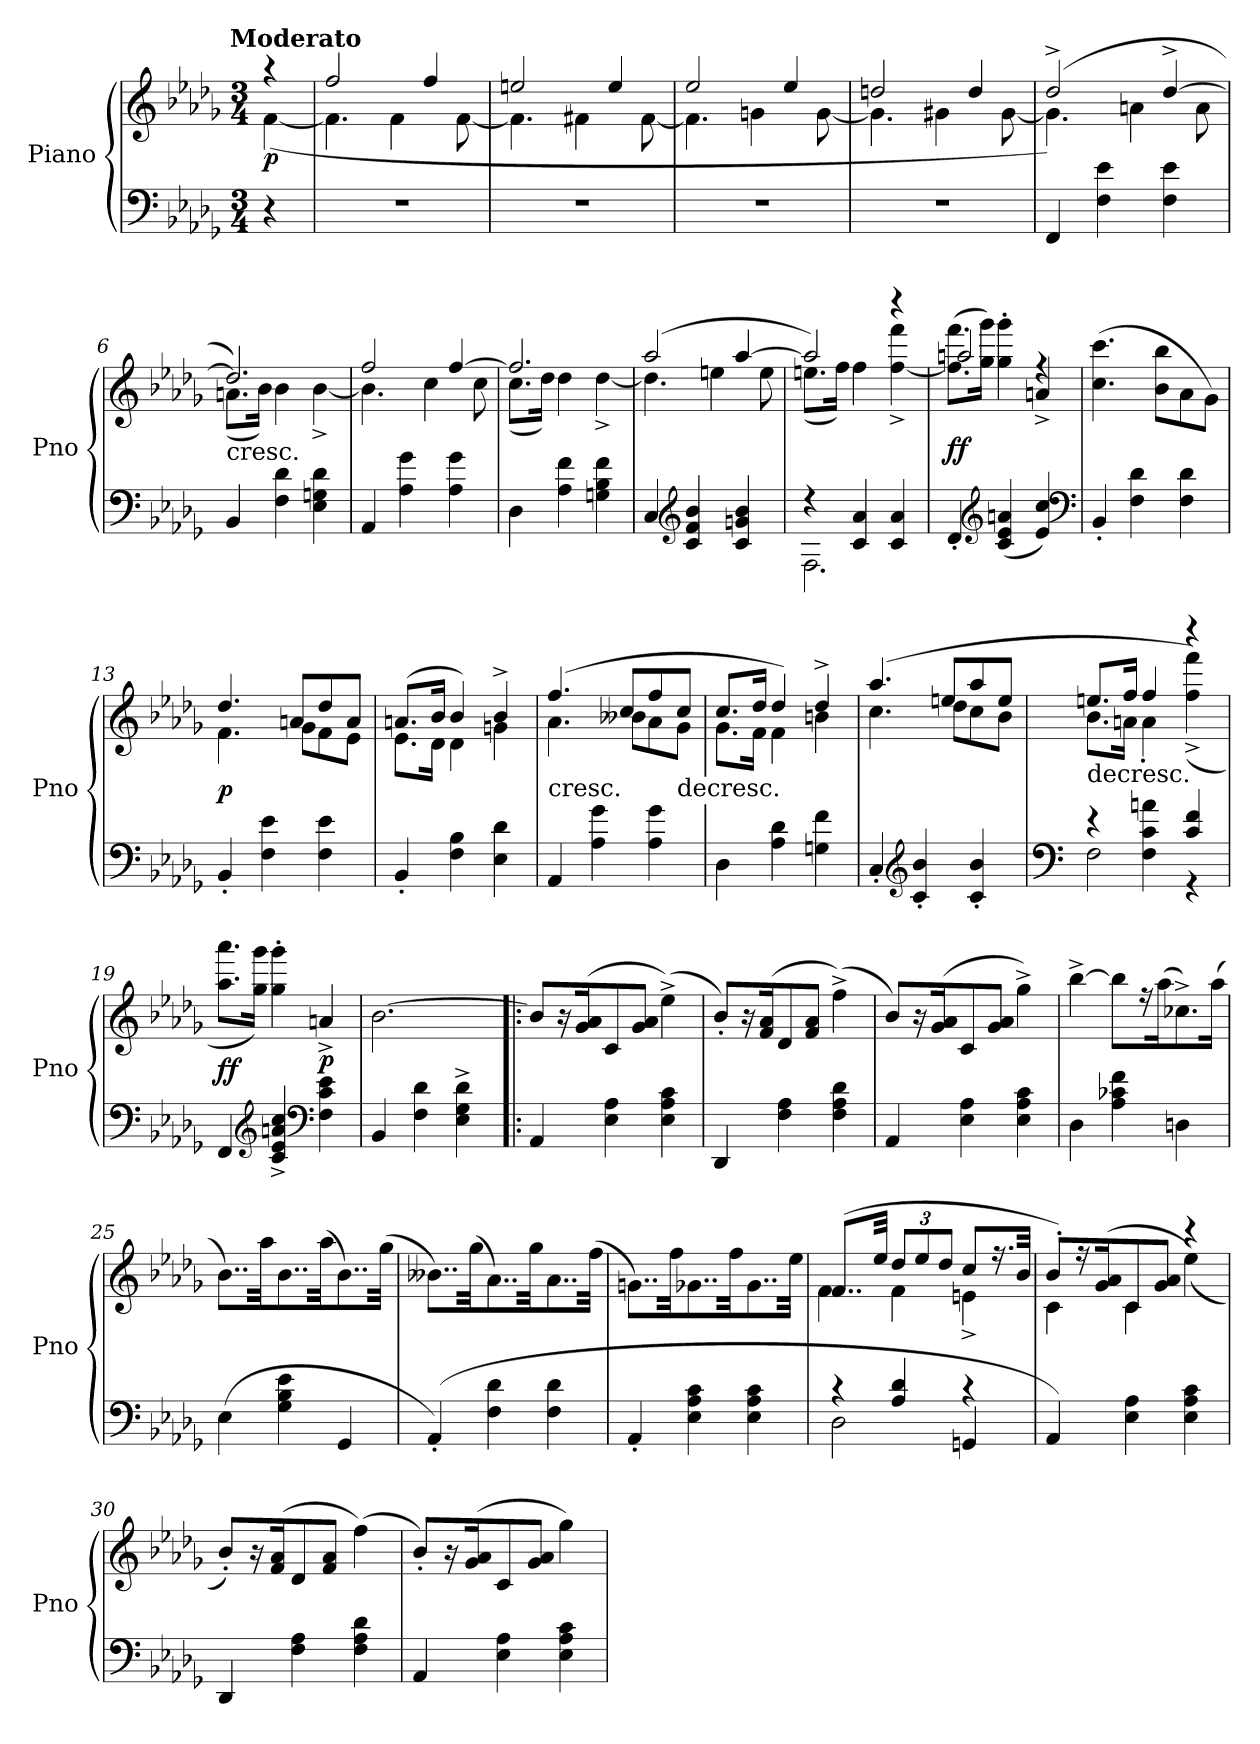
**kern	**kern	**dynam
*part1	*part1	*part1
*staff2	*staff1	*staff1/2
*I"Piano	*	*
*I'Pno	*	*
*clefF4	*clefG2	*
*k[b-e-a-d-g-]	*k[b-e-a-d-g-]	*
*b-:	*b-:	*
!!LO:TX:omd:t=Moderato
*M3/4	*M3/4	*
*MM132	*MM132	*
=	=	=
*	*^	*
4r	4r	([4f\	p
=1	=1	=1	=1
2.r	2ff/	4.f\]	.
.	.	4f\	.
.	4ff/	.	.
.	.	[8f\	.
=2	=2	=2	=2
2.r	2een/	4.f\]	.
.	.	4f#X\	.
.	4ee/	.	.
.	.	[8f#\	.
=3	=3	=3	=3
2.r	2ee-/	4.f#\]	.
.	.	4gn\	.
.	4ee-/	.	.
.	.	[8g\	.
=4	=4	=4	=4
2.r	2ddn/	4.g\]	.
.	.	4g#X\	.
.	4dd/	.	.
.	.	[8g#\	.
=5	=5	=5	=5
4FF/	(2dd-^/	4.g#\])	.
4F\ 4e-\	.	.	.
.	.	4an\	.
4F\ 4e-\	[4dd-^/	.	.
.	.	8a\	.
=6	=6	=6	=6
!	!LO:TX:c:t=cresc.	!	!
4BB-/	2.dd-/])	(8.an\L	.
.	.	16b-\Jk)	.
4F\ 4d-\	.	4b-\	.
4E-\ 4Gn\ 4d-\	.	[4b-^\	.
=7	=7	=7	=7
4AA-/	2ff/	4.b-\]	.
4A-\ 4g-\	.	.	.
.	.	4cc\	.
4A-\ 4g-\	[4ff/	.	.
.	.	8cc\	.
=8	=8	=8	=8
4D-\	2.ff/]	(8.cc\L	.
.	.	16dd-\Jk)	.
4A-\ 4f\	.	4dd-\	.
4Gn\ 4B-\ 4f\	.	[4dd-^\	.
=9	=9	=9	=9
4C/	(2aa-/	4.dd-\]	.
*clefG2	*	*	*
4c/ 4f/ 4b-/	.	.	.
.	.	4een\	.
4c/ 4gn/ 4b-/	[4aa-/	.	.
.	.	8ee\	.
=10	=10	=10	=10
*^	*	*	*
4r	2.F\	2aa-/])	(8.een\L	.
.	.	.	16ff\Jk)	.
4c/ 4a-/	.	.	4ff\	.
4c/ 4a-/	.	4r	[4ff^\ 4fff^\	.
*v	*v	*	*	*
=11	=11	=11	=11
4d-'/	(8.ff]\ 8.fff\L	2aan/	ff
.	16gg-\ 16ggg-\Jk)	.	.
*clefG2	*	*	*
(4c/ 4e-/ 4an/	4gg-'\ 4ggg-'\	.	.
4e-/ 4cc/)	4r	4an^/	.
*	*v	*v	*
*clefF4	*	*
=12	=12	=12
*	*^	*
!	!LO:TX:c:t=decresc.	!	!
*	*v	*v	*
4BB-'/	(4.cc\ 4.ccc\	.
4F\ 4d-\	.	.
.	8b-\ 8bb-\L	.
4F\ 4d-\	8a-\	.
.	8g-\J)	.
=13	=13	=13
*	*^	*
4BB-'/	4.dd-/	4.f\	p
4F\ 4e-\	.	.	.
.	8an/L	8g-\L	.
4F\ 4e-\	8dd-/	8f\	.
.	8a/J	8e-\J	.
=14	=14	=14	=14
4BB-'/	(8.an/L	8.e-\L	.
.	16b-/Jk	16d-\Jk	.
4F\ 4B-\	4b-/)	4d-\	.
4E-\ 4d-\	4b-^/	4gn\	.
=15	=15	=15	=15
!	!LO:TX:c:t=cresc.	!	!
4AA-/	(4.ff/	4.a-\	.
4A-\ 4g-\	.	.	.
.	8cc/L	8b--X\L	.
4A-\ 4g-\	8ff/	8a-\	.
!	!LO:TX:c:t=decresc.	!	!
.	8cc/J	8g-\J	.
=16	=16	=16	=16
4D-\	8.cc/L	8.g-\L	.
.	16dd-/Jk	16f\Jk	.
4A-\ 4d-\	4dd-/)	4f\	.
4Gn\ 4f\	4dd-^/	4bn\	.
=17	=17	=17	=17
4C'/	(4.aa-/	4.cc\	.
*clefG2	*	*	*
4c'/ 4b-'/	.	.	.
.	8een/L	8dd-\L	.
4c'/ 4b-'/	8aa-/	8cc\	.
.	8ee/J	8b-\J	.
=18	=18	=18	=18
*clefF4	*	*	*
*^	*	*	*
!	!	!LO:TX:c:t=decresc.	!	!
4r	2F\	8.een/L	8.b-\L	.
.	.	16ff/Jk	16an\Jk	.
4F\ 4c\ 4an\	.	4ff/	4a'\	.
4c/ 4f/	4r	4r	(4ff^\ 4fff^\)	.
*v	*v	*	*	*
*	*v	*v	*
=19	=19	=19
4FF/	8.aa-\ 8.aaa-\L	ff
.	16gg-\ 16ggg-\Jk)	.
*clefG2	*	*
4c^/ 4e-^/ 4an^/ 4cc^/	4gg-'\ 4ggg-'\	.
*clefF4	*	*
4F\ 4c\ 4e-\	4an^/	p
=20	=20	=20
4BB-/	[2.b-\	.
4F\ 4d-\	.	.
4E-^\ 4G-^\ 4d-^\	.	.
=21!|:	=21!|:	=21!|:
4AA-/	8b-/L]	.
.	16r	.
.	(16g-/ 16a-/K	.
4E-\ 4A-\	8c/	.
.	8g-/ 8a-/J	.
4E-\ 4A-\ 4c\	(4ee-^\)	.
=22	=22	=22
4DD-/	8b-'/L)	.
.	16r	.
.	(16f/ 16a-/K	.
4F\ 4A-\	8d-/	.
.	8f/ 8a-/J	.
4F\ 4A-\ 4d-\	(4ff^\)	.
=23	=23	=23
4AA-/	8b-/L)	.
.	16r	.
.	(16g-/ 16a-/K	.
4E-\ 4A-\	8c/	.
.	8g-/ 8a-/J	.
4E-\ 4A-\ 4c\	4gg-^\)	.
=24	=24	=24
4D-\	[4bb-^\	.
4A-\ 4c-X\ 4f\	8bb-\L]	.
.	16r	.
.	(16aa-\K	.
4Dn\	8.cc-X^\)	.
.	(16aa-\Jk	.
=25	=25	=25
(4E-\	8..b-\L)	.
.	32aa-\KK	.
4G-\ 4B-\ 4e-\	8..b-\	.
.	(32aa-\KK	.
4GG-/	8..b-\)	.
.	(32gg-\Jkk	.
=26	=26	=26
(4AA-'/)	8..b--X\L)	.
.	(32gg-\KK	.
4F\ 4d-\	8..a-\)	.
.	32gg-\KK	.
4F\ 4d-\	8..a-\	.
.	(32ff\Jkk	.
=27	=27	=27
4AA-'/	8..gn\L)	.
.	32ff\KK	.
4E-\ 4A-\ 4c\	8..g-X\	.
.	32ff\KK	.
4E-\ 4A-\ 4c\	8..g-\	.
.	32ee-\Jkk	.
=28	=28	=28
*^	*^	*
4r	2D-\	(8..f/L	4f\	.
.	.	32ee-/Jkk	.	.
4A-/ 4d-/	.	12dd-/L	4f\	.
.	.	12ee-/	.	.
.	.	12dd-/J	.	.
4r	4GGn/	8cc/L	4en^\	.
.	.	16.r	.	.
.	.	32b-/Jkk	.	.
*v	*v	*	*	*
=29	=29	=29	=29
4AA-/)	8b-'/L)	4c\	.
.	16r	.	.
.	(16g-/ 16a-/K	.	.
4E-\ 4A-\	8c/	4c\	.
.	8g-/ 8a-/J	.	.
4E-\ 4A-\ 4c\	4r	(4ee-\)	.
*	*v	*v	*
=30	=30	=30
4DD-/	8b-'/L)	.
.	16r	.
.	(16f/ 16a-/K	.
4F\ 4A-\	8d-/	.
.	8f/ 8a-/J	.
4F\ 4A-\ 4d-\	(4ff\)	.
=31	=31	=31
4AA-/	8b-'/L)	.
.	16r	.
.	(16g-/ 16a-/K	.
4E-\ 4A-\	8c/	.
.	8g-/ 8a-/J	.
4E-\ 4A-\ 4c\	4gg-\)	.
=	=	=
*-	*-	*-
